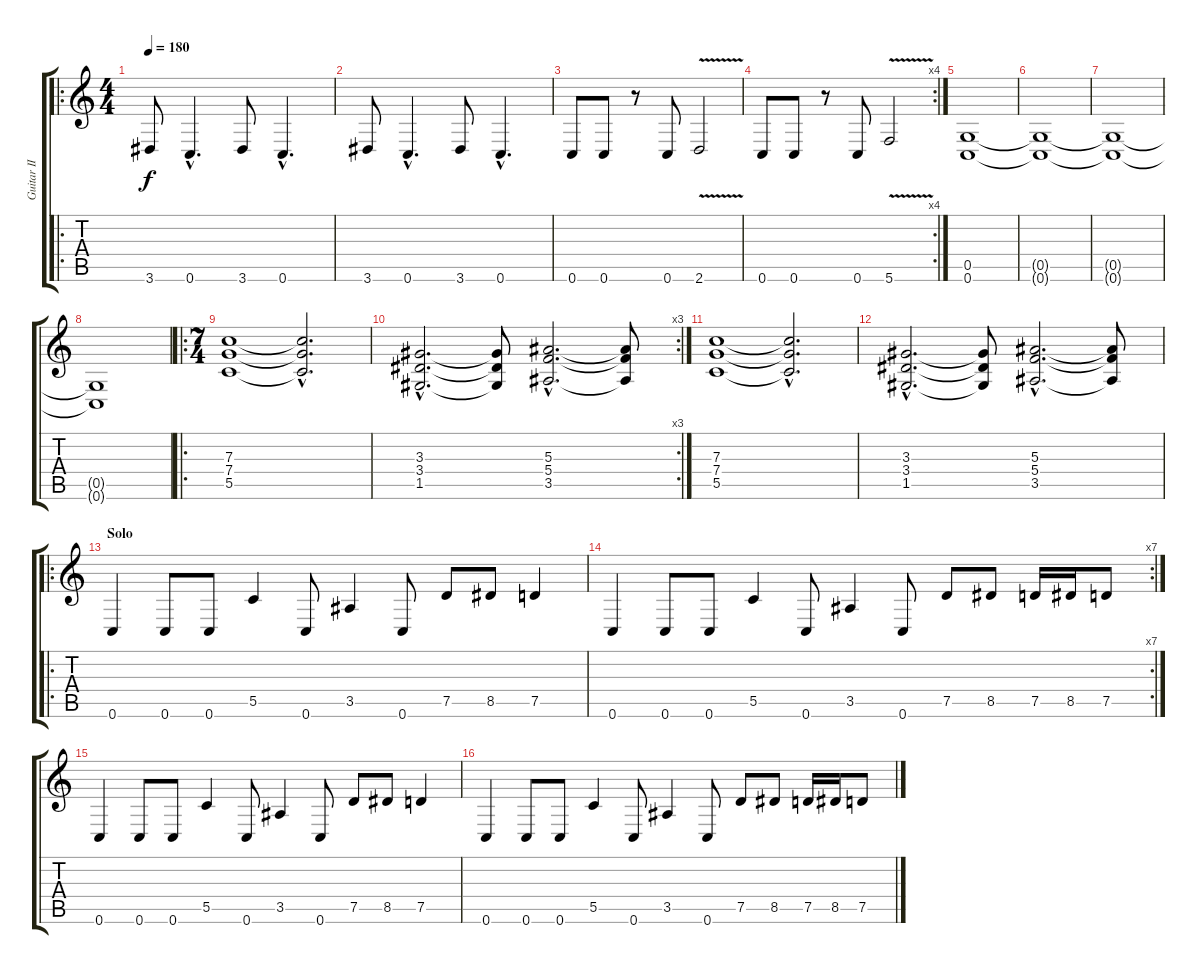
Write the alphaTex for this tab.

\track ("Guitar II" "Guitar II") {instrument distortionguitar}
\staff {score tabs}
\tuning (D4 A3 F3 C3 G2 C2) {hide}
\ro
\ts (4 4)
\tempo 180
\clef g2
\ks c
3.6.8{dy f} 0.6{hac}.4{d} 3.6.8 0.6{hac}.4{d} |
3.6.8 0.6{hac}.4{d} 3.6.8 0.6{hac}.4{d} |
0.6.8 0.6.8 r.8 0.6.8 2.6{v}.2 |
\rc 4
0.6.8 0.6.8 r.8 0.6.8 5.6{v}.2 |
(0.5 0.6).1 |
(0.5{t} 0.6{t}).1 |
(0.5{t} 0.6{t}).1 |
(0.5{t} 0.6{t}).1 |
\ro
\ts (7 4)
(7.3 7.4 5.5).1 (7.3{hac t} 7.4{hac t} 5.5{hac t}).2{d} |
\rc 3
(3.3{hac} 3.4{hac} 1.5{hac}).2{d} (3.3{t} 3.4{t} 1.5{t}).8 (5.3{hac} 5.4{hac} 3.5{hac}).2{d} (5.3{t} 5.4{t} 3.5{t}).8 |
(7.3 7.4 5.5).1 (7.3{hac t} 7.4{hac t} 5.5{hac t}).2{d} |
(3.3{hac} 3.4{hac} 1.5{hac}).2{d} (3.3{t} 3.4{t} 1.5{t}).8 (5.3{hac} 5.4{hac} 3.5{hac}).2{d} (5.3{t} 5.4{t} 3.5{t}).8 |
\ro
\section ("" "Solo")
0.6.4 0.6.8 0.6.8 5.5.4 0.6.8 3.5.4 0.6.8 7.5.8 8.5.8 7.5.4 |
\rc 7
0.6.4 0.6.8 0.6.8 5.5.4 0.6.8 3.5.4 0.6.8 7.5.8 8.5.8 7.5.16 8.5.16 7.5.8 |
0.6.4 0.6.8 0.6.8 5.5.4 0.6.8 3.5.4 0.6.8 7.5.8 8.5.8 7.5.4 |
0.6.4 0.6.8 0.6.8 5.5.4 0.6.8 3.5.4 0.6.8 7.5.8 8.5.8 7.5.16 8.5.16 7.5.8
